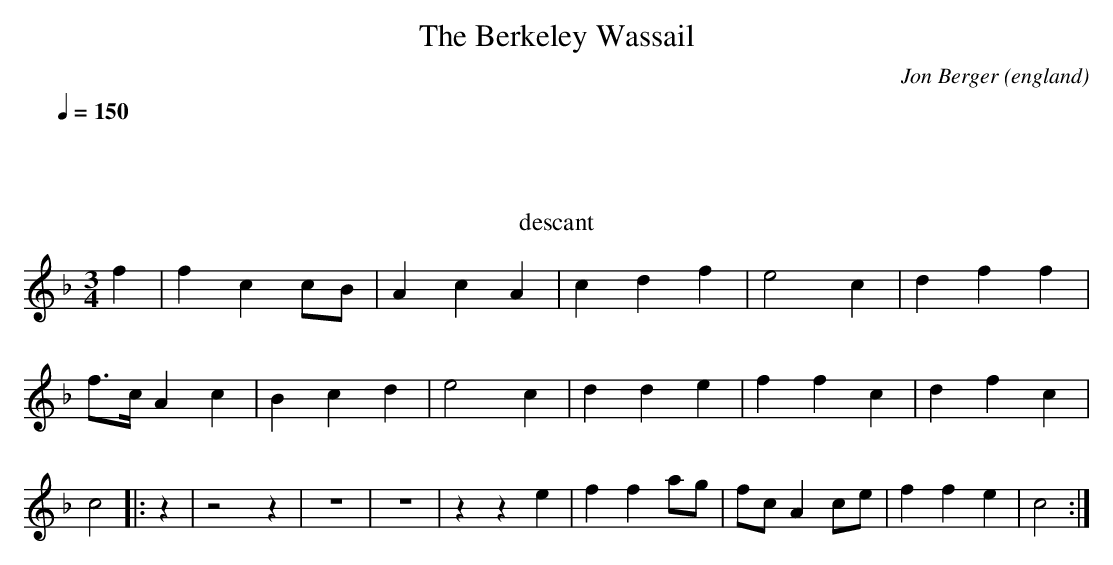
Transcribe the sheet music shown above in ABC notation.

X:1
T:The Berkeley Wassail
O:england
M:3/4
C:Jon Berger
K:F
L:1/8
Q:1/4=150
T:descant
f2 | f2  c2  cB   | A2  c2  A2  | c2  d2  f2  | e4    \
c2 | d2  f2  f2   | f>c A2  c2  | B2  c2  d2  | e4    \
c2 | d2  d2  e2   | f2  f2  c2  | d2  f2  c2  | c4    \
|: z2 | z4      z2   | z6          | z6          | z2 z2 \
e2 | f2  f2  ag   | fc  A2  ce  | f2  f2  e2  | c4    :|
